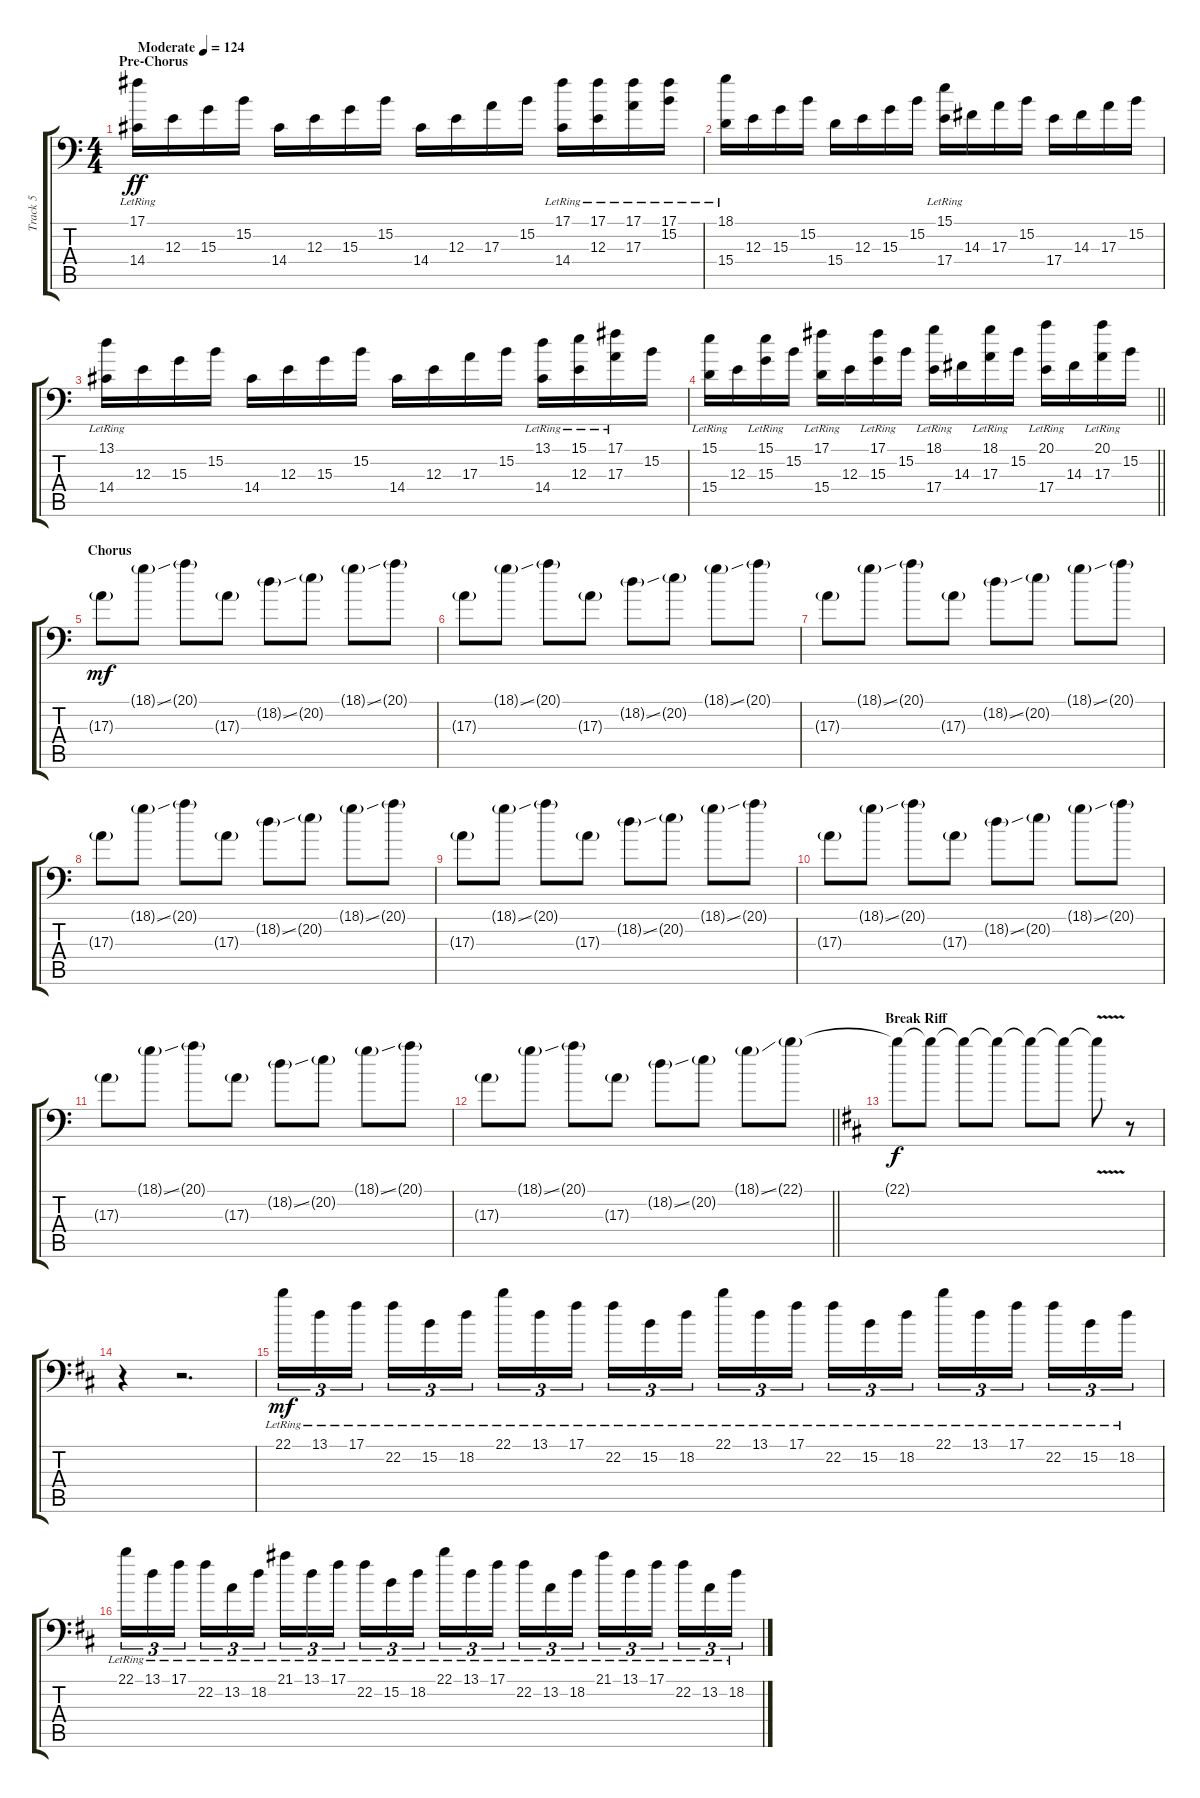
\track ("Track 5" "Track 5") {instrument distortionguitar}
\staff {score tabs}
\tuning (Db3 Ab2 E2 B1 Gb1 B0) {hide}
\ts (4 4)
\section ("" "Pre-Chorus")
\tempo (124 "Moderate")
\clef f4
\ks c
(17.1{lr} 14.4).16{dy ff instrument electricpiano1} 12.3.16 15.3.16 15.2.16 14.4.16 12.3.16 15.3.16 15.2.16 14.4.16 12.3.16 17.3.16 15.2.16 (17.1{lr} 14.4).16 (17.1{lr} 12.3).16 (17.1{lr} 17.3).16 (17.1{lr} 15.2).16 |
(18.1{lr} 15.4).16 12.3.16 15.3.16 15.2.16 15.4.16 12.3.16 15.3.16 15.2.16 (15.1{lr} 17.4).16 14.3.16 17.3.16 15.2.16 17.4.16 14.3.16 17.3.16 15.2.16 |
(13.1{lr} 14.4).16{instrument electricpiano1} 12.3.16 15.3.16 15.2.16 14.4.16 12.3.16 15.3.16 15.2.16 14.4.16 12.3.16 17.3.16 15.2.16 (13.1{lr} 14.4).16 (15.1{lr} 12.3).16 (17.1{lr} 17.3).16 15.2.16 |
\barLineRight lightlight
(15.1{lr} 15.4).16 12.3.16 (15.1{lr} 15.3).16 15.2.16 (17.1{lr} 15.4).16 12.3.16 (17.1{lr} 15.3).16 15.2.16 (18.1{lr} 17.4).16 14.3.16 (18.1{lr} 17.3).16 15.2.16 (20.1{lr} 17.4).16 14.3.16 (20.1{lr} 17.3).16 15.2.16 |
\section ("" "Chorus")
17.3{g}.8{dy mf balance 8} 18.1{ss g}.8 20.1{g}.8 17.3{g}.8 18.2{ss g}.8 20.2{g}.8 18.1{ss g}.8 20.1{g}.8 |
17.3{g}.8 18.1{ss g}.8 20.1{g}.8 17.3{g}.8 18.2{ss g}.8 20.2{g}.8 18.1{ss g}.8 20.1{g}.8 |
17.3{g}.8 18.1{ss g}.8 20.1{g}.8 17.3{g}.8 18.2{ss g}.8 20.2{g}.8 18.1{ss g}.8 20.1{g}.8 |
17.3{g}.8 18.1{ss g}.8 20.1{g}.8 17.3{g}.8 18.2{ss g}.8 20.2{g}.8 18.1{ss g}.8 20.1{g}.8 |
17.3{g}.8 18.1{ss g}.8 20.1{g}.8 17.3{g}.8 18.2{ss g}.8 20.2{g}.8 18.1{ss g}.8 20.1{g}.8 |
17.3{g}.8 18.1{ss g}.8 20.1{g}.8 17.3{g}.8 18.2{ss g}.8 20.2{g}.8 18.1{ss g}.8 20.1{g}.8 |
17.3{g}.8 18.1{ss g}.8 20.1{g}.8 17.3{g}.8 18.2{ss g}.8 20.2{g}.8 18.1{ss g}.8 20.1{g}.8 |
\barLineRight lightlight
17.3{g}.8 18.1{ss g}.8 20.1{g}.8 17.3{g}.8 18.2{ss g}.8 20.2{g}.8 18.1{ss g}.8 22.1{g}.8 |
\section ("" "Break Riff")
\ks bminor
22.1{t}.8{dy f balance 16} 22.1{t}.8 22.1{t}.8 22.1{t}.8 22.1{t}.8 22.1{t}.8 22.1{v t}.8 r.8 |
r.4 r.2{d} |
22.1{lr}.16{tu (3 2) dy mf balance 8 instrument electricpiano1} 13.1{lr}.16{tu (3 2)} 17.1{lr}.16{tu (3 2) beam splitsecondary} 22.2{lr}.16{tu (3 2)} 15.2{lr}.16{tu (3 2)} 18.2{lr}.16{tu (3 2)} 22.1{lr}.16{tu (3 2)} 13.1{lr}.16{tu (3 2)} 17.1{lr}.16{tu (3 2) beam splitsecondary} 22.2{lr}.16{tu (3 2)} 15.2{lr}.16{tu (3 2)} 18.2{lr}.16{tu (3 2)} 22.1{lr}.16{tu (3 2)} 13.1{lr}.16{tu (3 2)} 17.1{lr}.16{tu (3 2) beam splitsecondary} 22.2{lr}.16{tu (3 2)} 15.2{lr}.16{tu (3 2)} 18.2{lr}.16{tu (3 2)} 22.1{lr}.16{tu (3 2)} 13.1{lr}.16{tu (3 2)} 17.1{lr}.16{tu (3 2) beam splitsecondary} 22.2{lr}.16{tu (3 2)} 15.2{lr}.16{tu (3 2)} 18.2{lr}.16{tu (3 2)} |
22.1{lr}.16{tu (3 2)} 13.1{lr}.16{tu (3 2)} 17.1{lr}.16{tu (3 2) beam splitsecondary} 22.2{lr}.16{tu (3 2)} 13.2{lr}.16{tu (3 2)} 18.2{lr}.16{tu (3 2)} 21.1{lr}.16{tu (3 2)} 13.1{lr}.16{tu (3 2)} 17.1{lr}.16{tu (3 2) beam splitsecondary} 22.2{lr}.16{tu (3 2)} 15.2{lr}.16{tu (3 2)} 18.2{lr}.16{tu (3 2)} 22.1{lr}.16{tu (3 2)} 13.1{lr}.16{tu (3 2)} 17.1{lr}.16{tu (3 2) beam splitsecondary} 22.2{lr}.16{tu (3 2)} 13.2{lr}.16{tu (3 2)} 18.2{lr}.16{tu (3 2)} 21.1{lr}.16{tu (3 2)} 13.1{lr}.16{tu (3 2)} 17.1{lr}.16{tu (3 2) beam splitsecondary} 22.2{lr}.16{tu (3 2)} 13.2{lr}.16{tu (3 2)} 18.2{lr}.16{tu (3 2)}
